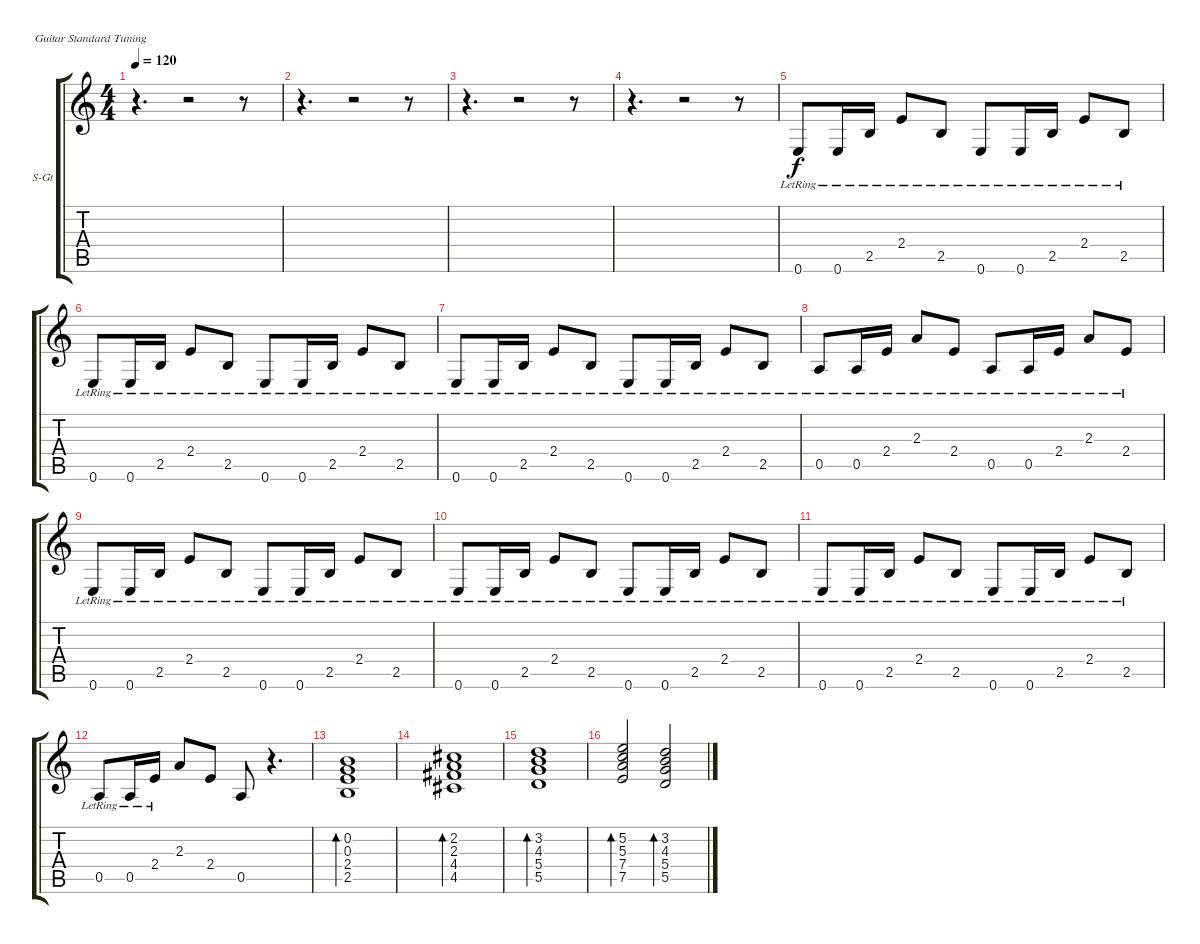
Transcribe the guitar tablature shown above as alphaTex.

\bracketExtendMode groupsimilarinstruments
\firstSystemTrackNameOrientation horizontal
\otherSystemsTrackNameOrientation horizontal
\track ("Глеб" "S-Gt") {instrument acousticguitarsteel}
\staff {score tabs}
\tuning (E4 B3 G3 D3 A2 E2)
\ts (4 4)
\tempo 120
\clef g2
\ks c
r.4{d dy f} r.2 r.8 |
r.4{d} r.2 r.8 |
r.4{d} r.2 r.8 |
r.4{d} r.2 r.8 |
0.6{lr}.8 0.6{lr}.16 2.5{lr}.16 2.4{lr}.8 2.5{lr}.8 0.6{lr}.8 0.6{lr}.16 2.5{lr}.16 2.4{lr}.8 2.5{lr}.8 |
0.6{lr}.8 0.6{lr}.16 2.5{lr}.16 2.4{lr}.8 2.5{lr}.8 0.6{lr}.8 0.6{lr}.16 2.5{lr}.16 2.4{lr}.8 2.5{lr}.8 |
0.6{lr}.8 0.6{lr}.16 2.5{lr}.16 2.4{lr}.8 2.5{lr}.8 0.6{lr}.8 0.6{lr}.16 2.5{lr}.16 2.4{lr}.8 2.5{lr}.8 |
0.5{lr}.8 0.5{lr}.16 2.4{lr}.16 2.3{lr}.8 2.4{lr}.8 0.5{lr}.8 0.5{lr}.16 2.4{lr}.16 2.3{lr}.8 2.4{lr}.8 |
0.6{lr}.8 0.6{lr}.16 2.5{lr}.16 2.4{lr}.8 2.5{lr}.8 0.6{lr}.8 0.6{lr}.16 2.5{lr}.16 2.4{lr}.8 2.5{lr}.8 |
0.6{lr}.8 0.6{lr}.16 2.5{lr}.16 2.4{lr}.8 2.5{lr}.8 0.6{lr}.8 0.6{lr}.16 2.5{lr}.16 2.4{lr}.8 2.5{lr}.8 |
0.6{lr}.8 0.6{lr}.16 2.5{lr}.16 2.4{lr}.8 2.5{lr}.8 0.6{lr}.8 0.6{lr}.16 2.5{lr}.16 2.4{lr}.8 2.5{lr}.8 |
0.5{lr}.8 0.5{lr}.16 2.4{lr}.16 2.3.8 2.4.8 0.5.8 r.4{d} |
(0.2 0.3 2.4 2.5).1{bd 60} |
(2.2 2.3 4.4 4.5).1{bd 60} |
(3.2 4.3 5.4 5.5).1{bd 60} |
(5.2 5.3 7.4 7.5).2{bd 60} (3.2 4.3 5.4 5.5).2{bd 60}
